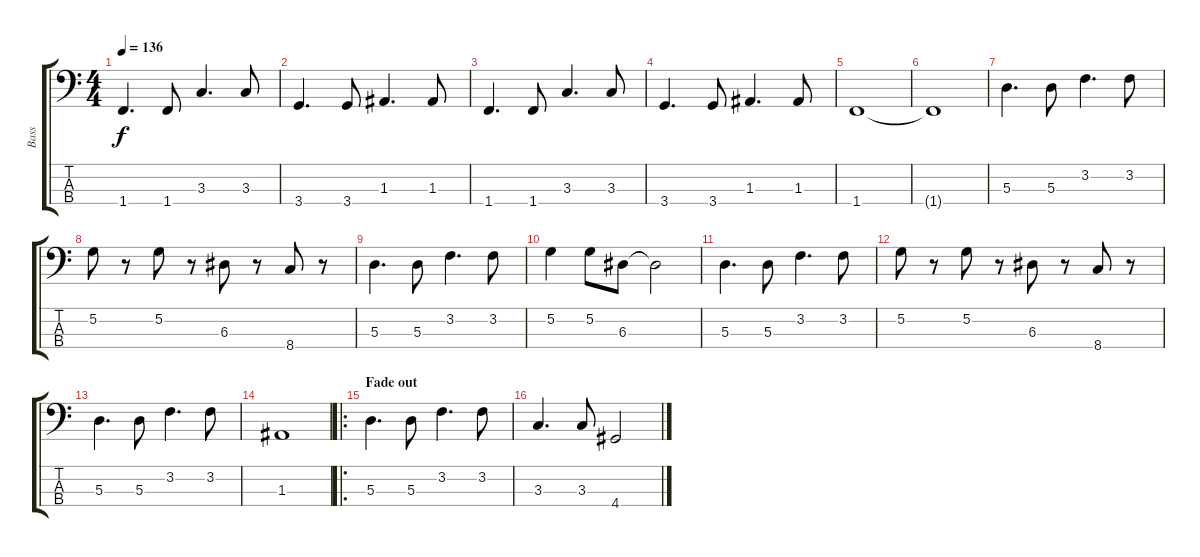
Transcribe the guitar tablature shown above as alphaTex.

\track ("Bass" "Bass") {instrument electricbassfinger}
\staff {score tabs}
\tuning (G2 D2 A1 E1) {hide}
\ts (4 4)
\tempo 136
\clef f4
\ks c
1.4.4{d dy f} 1.4.8 3.3.4{d} 3.3.8 |
3.4.4{d} 3.4.8 1.3.4{d} 1.3.8 |
1.4.4{d} 1.4.8 3.3.4{d} 3.3.8 |
3.4.4{d} 3.4.8 1.3.4{d} 1.3.8 |
1.4.1 |
1.4{t}.1 |
5.3.4{d} 5.3.8 3.2.4{d} 3.2.8 |
5.2.8 r.8 5.2.8 r.8 6.3.8 r.8 8.4.8 r.8 |
5.3.4{d} 5.3.8 3.2.4{d} 3.2.8 |
5.2.4 5.2.8 6.3.8 6.3{t}.2 |
5.3.4{d} 5.3.8 3.2.4{d} 3.2.8 |
5.2.8 r.8 5.2.8 r.8 6.3.8 r.8 8.4.8 r.8 |
5.3.4{d} 5.3.8 3.2.4{d} 3.2.8 |
1.3.1 |
\ro
\section ("" "Fade out")
5.3.4{d} 5.3.8 3.2.4{d} 3.2.8 |
3.3.4{d} 3.3.8 4.4.2
